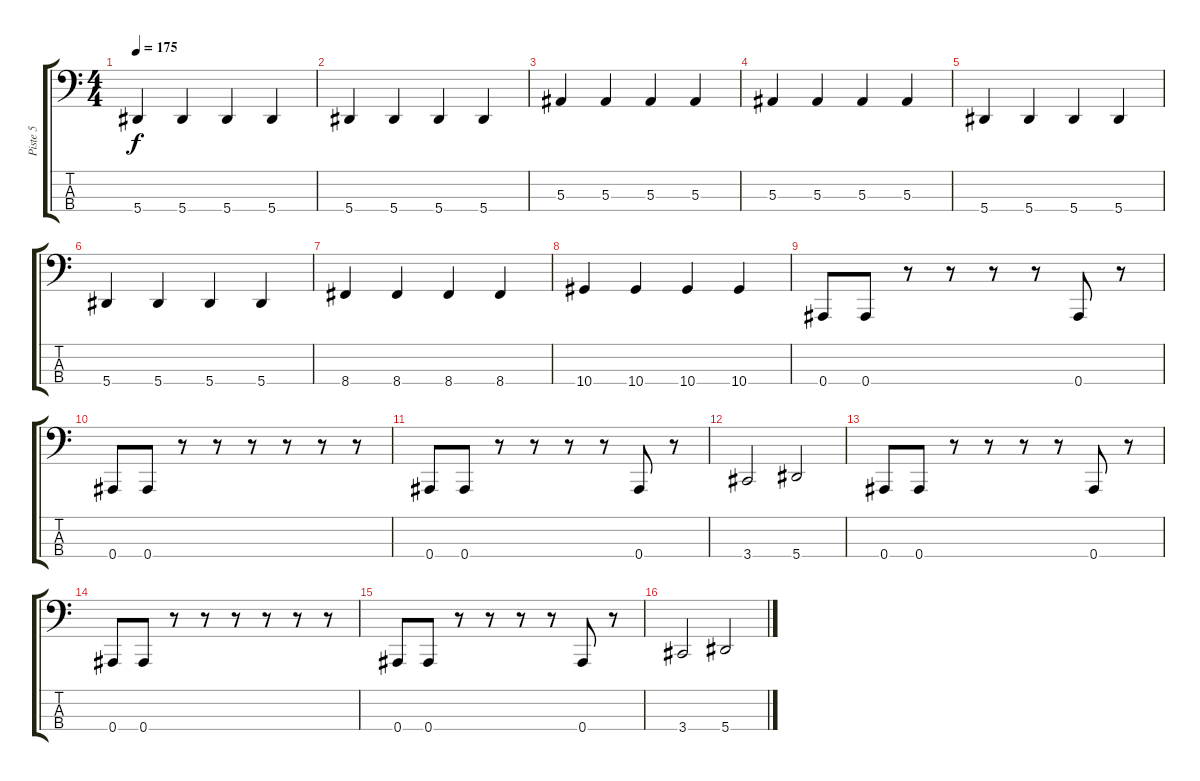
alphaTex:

\track ("Piste 5" "Piste 5") {instrument electricbasspick}
\staff {score tabs}
\tuning (Eb2 Bb1 F1 Bb0) {hide}
\ts (4 4)
\tempo 175
\clef f4
\ks c
5.4.4{dy f} 5.4.4 5.4.4 5.4.4 |
5.4.4 5.4.4 5.4.4 5.4.4 |
5.3.4 5.3.4 5.3.4 5.3.4 |
5.3.4 5.3.4 5.3.4 5.3.4 |
5.4.4 5.4.4 5.4.4 5.4.4 |
5.4.4 5.4.4 5.4.4 5.4.4 |
8.4.4 8.4.4 8.4.4 8.4.4 |
10.4.4 10.4.4 10.4.4 10.4.4 |
0.4.8 0.4.8 r.8 r.8 r.8 r.8 0.4.8 r.8 |
0.4.8 0.4.8 r.8 r.8 r.8 r.8 r.8 r.8 |
0.4.8 0.4.8 r.8 r.8 r.8 r.8 0.4.8 r.8 |
3.4.2 5.4.2 |
0.4.8 0.4.8 r.8 r.8 r.8 r.8 0.4.8 r.8 |
0.4.8 0.4.8 r.8 r.8 r.8 r.8 r.8 r.8 |
0.4.8 0.4.8 r.8 r.8 r.8 r.8 0.4.8 r.8 |
3.4.2 5.4.2
